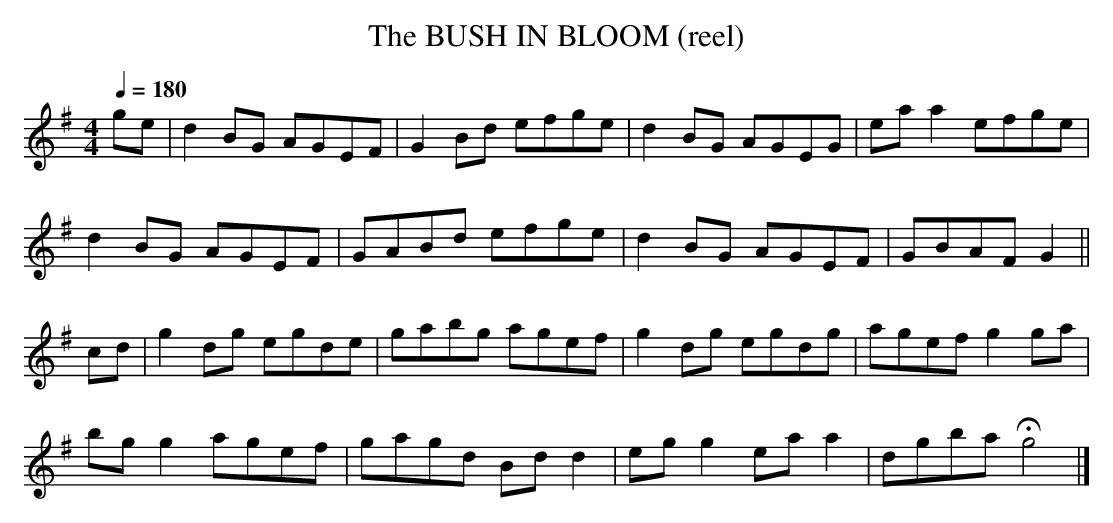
X:1
T:BUSH IN BLOOM (reel), The
Q:1/4=180
M:4/4
K:G
ge|d2 BG AGEF|G2Bd efge|d2 BG AGEG|ea a2 efge|
d2 BG AGEF|GABd efge| d2 BG AGEF|GBAF G2||
cd|g2 dg egde|gabg agef|g2 dg egdg|agef g2 ga|
bg g2 agef|gagd Bd d2|eg g2 ea a2|dgba Hg4|]
